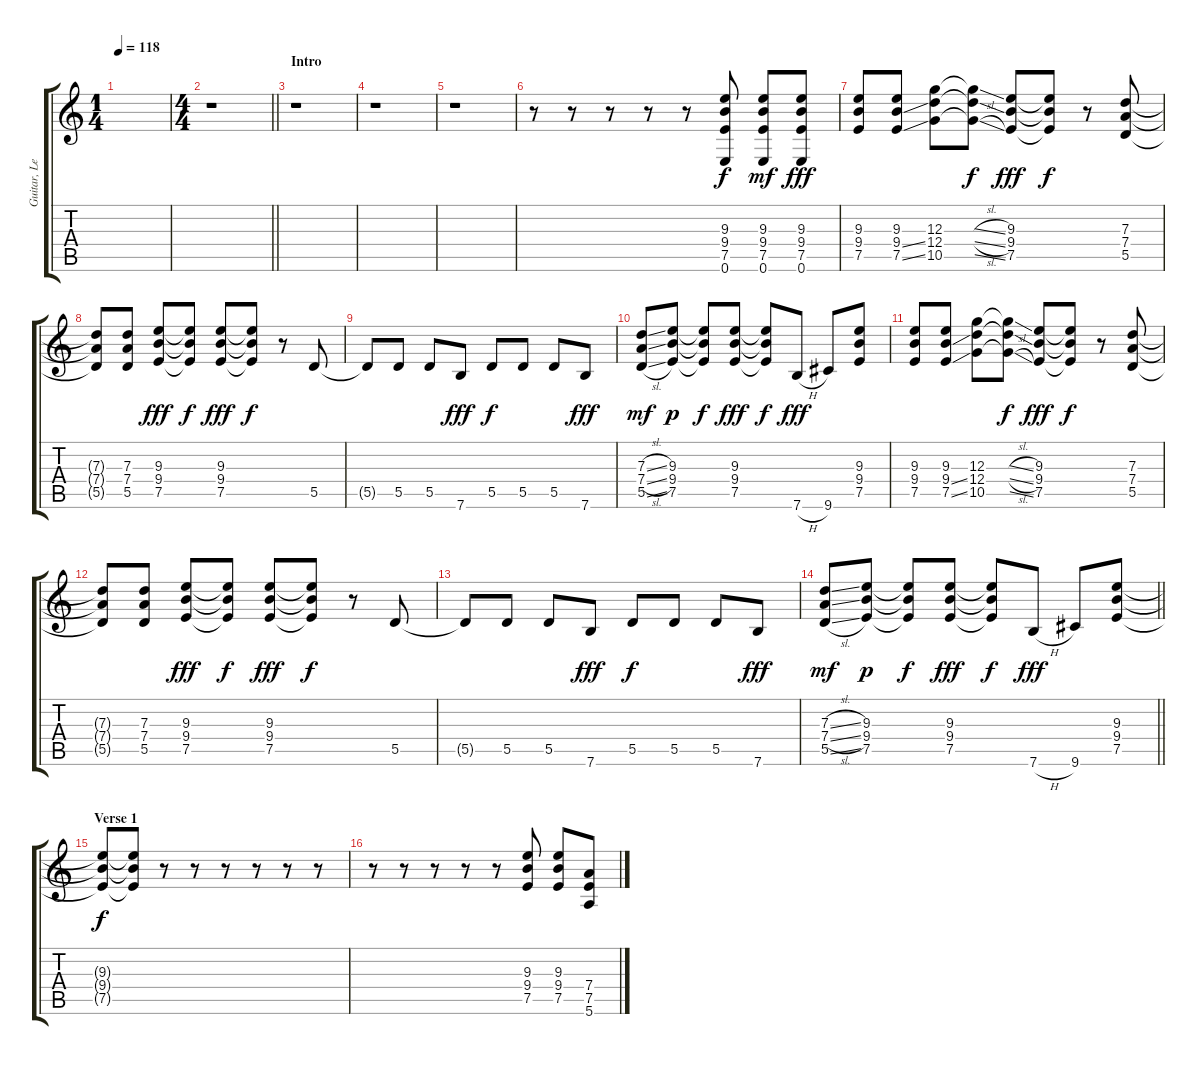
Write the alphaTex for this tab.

\track ("Guitar, Lead" "Guitar, Le") {instrument distortionguitar}
\staff {score tabs}
\tuning (E4 B3 G3 D3 A2 E2) {hide}
\ts (1 4)
\tempo 118
\clef g2
\ks c
|
\ts (4 4)
\barLineRight lightlight
r.1 |
\section ("" "Intro")
r.1 |
r.1 |
r.1 |
r.8 r.8 r.8 r.8 r.8 (9.3 9.4 7.5 0.6).8 (9.3 9.4 7.5 0.6).8{dy mf} (9.3 9.4 7.5 0.6).8{dy fff} |
(9.3 9.4 7.5).8 (9.3 9.4{ss} 7.5{ss}).8 (12.3 12.4 10.5).8 (12.3{sl t} 12.4{sl t} 10.5{sl t}).8{dy f} (9.3 9.4 7.5).8{dy fff} (9.3{t} 9.4{t} 7.5{t}).8{dy f} r.8 (7.3 7.4 5.5).8 |
(7.3{t} 7.4{t} 5.5{t}).8 (7.3 7.4 5.5).8 (9.3 9.4 7.5).8{dy fff} (9.3{t} 9.4{t} 7.5{t}).8{dy f} (9.3 9.4 7.5).8{dy fff} (9.3{t} 9.4{t} 7.5{t}).8{dy f} r.8 5.5.8 |
5.5{t}.8 5.5.8 5.5.8 7.6.8{dy fff} 5.5.8{dy f} 5.5.8 5.5.8 7.6.8{dy fff} |
(7.3{sl} 7.4{sl} 5.5{sl}).8{dy mf} (9.3 9.4 7.5).8{dy p} (9.3{t} 9.4{t} 7.5{t}).8{dy f} (9.3 9.4 7.5).8{dy fff} (9.3{t} 9.4{t} 7.5{t}).8{dy f} 7.6{h}.8{dy fff} 9.6.8 (9.3 9.4 7.5).8 |
(9.3 9.4 7.5).8 (9.3 9.4{ss} 7.5{ss}).8 (12.3 12.4 10.5).8 (12.3{sl t} 12.4{sl t} 10.5{sl t}).8{dy f} (9.3 9.4 7.5).8{dy fff} (9.3{t} 9.4{t} 7.5{t}).8{dy f} r.8 (7.3 7.4 5.5).8 |
(7.3{t} 7.4{t} 5.5{t}).8 (7.3 7.4 5.5).8 (9.3 9.4 7.5).8{dy fff} (9.3{t} 9.4{t} 7.5{t}).8{dy f} (9.3 9.4 7.5).8{dy fff} (9.3{t} 9.4{t} 7.5{t}).8{dy f} r.8 5.5.8 |
5.5{t}.8 5.5.8 5.5.8 7.6.8{dy fff} 5.5.8{dy f} 5.5.8 5.5.8 7.6.8{dy fff} |
\barLineRight lightlight
(7.3{sl} 7.4{sl} 5.5{sl}).8{dy mf} (9.3 9.4 7.5).8{dy p} (9.3{t} 9.4{t} 7.5{t}).8{dy f} (9.3 9.4 7.5).8{dy fff} (9.3{t} 9.4{t} 7.5{t}).8{dy f} 7.6{h}.8{dy fff} 9.6.8 (9.3 9.4 7.5).8 |
\section ("" "Verse 1")
(9.3{t} 9.4{t} 7.5{t}).8{dy f} (9.3{t} 9.4{t} 7.5{t}).8 r.8 r.8 r.8 r.8 r.8 r.8 |
r.8 r.8 r.8 r.8 r.8 (9.3 9.4 7.5).8 (9.3 9.4 7.5).8 (7.4 7.5 5.6).8
